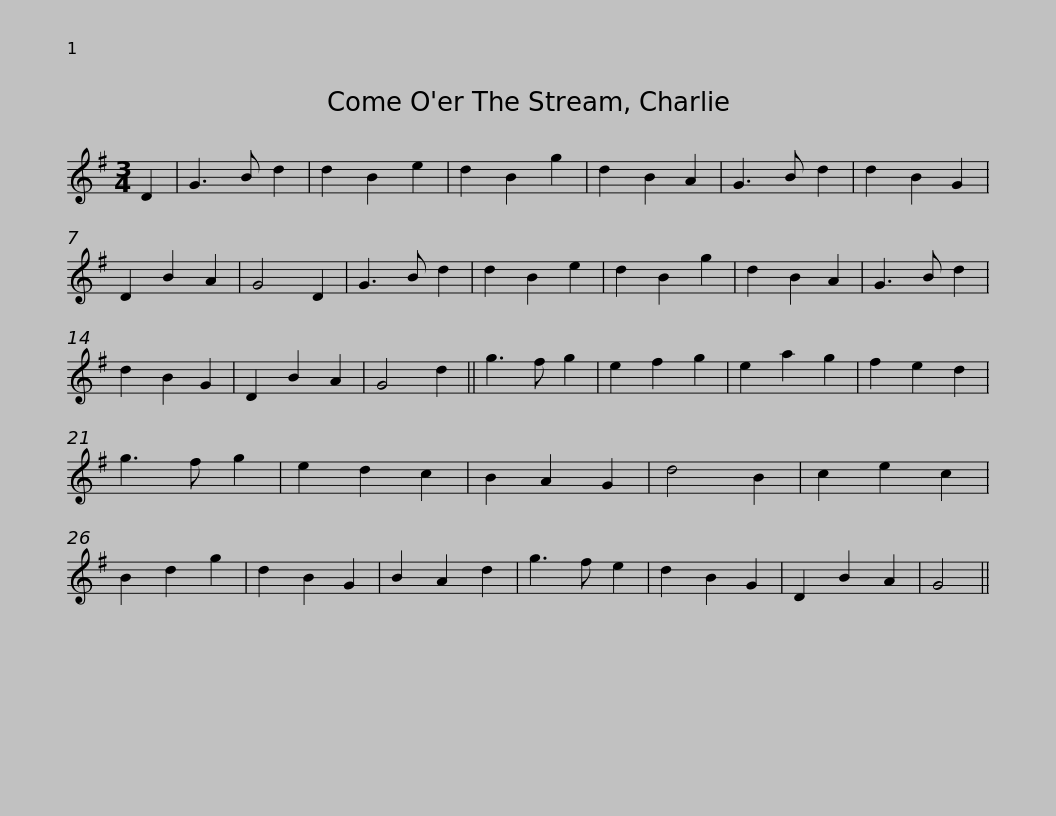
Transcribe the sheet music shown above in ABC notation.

X:1
L:1/8
M:3/4
I:linebreak $
K:G
V:1 treble
V:1
 D2 | G3 B d2 | d2 B2 e2 | d2 B2 g2 | d2 B2 A2 | %5
 G3 B d2 | d2 B2 G2 | D2 B2 A2 | G4 D2 | G3 B d2 | %10
 d2 B2 e2 | d2 B2 g2 | d2 B2 A2 |$ G3 B d2 | d2 B2 G2 | %15
 D2 B2 A2 | G4 d2 || g3 f g2 | e2 f2 g2 | e2 a2 g2 | %20
 f2 e2 d2 | g3 f g2 | e2 d2 c2 | B2 A2 G2 | d4 B2 | %25
 c2 e2 c2 |$ B2 d2 g2 | d2 B2 G2 | B2 A2 d2 | g3 f e2 | %30
 d2 B2 G2 | D2 B2 A2 | G4 || %33
